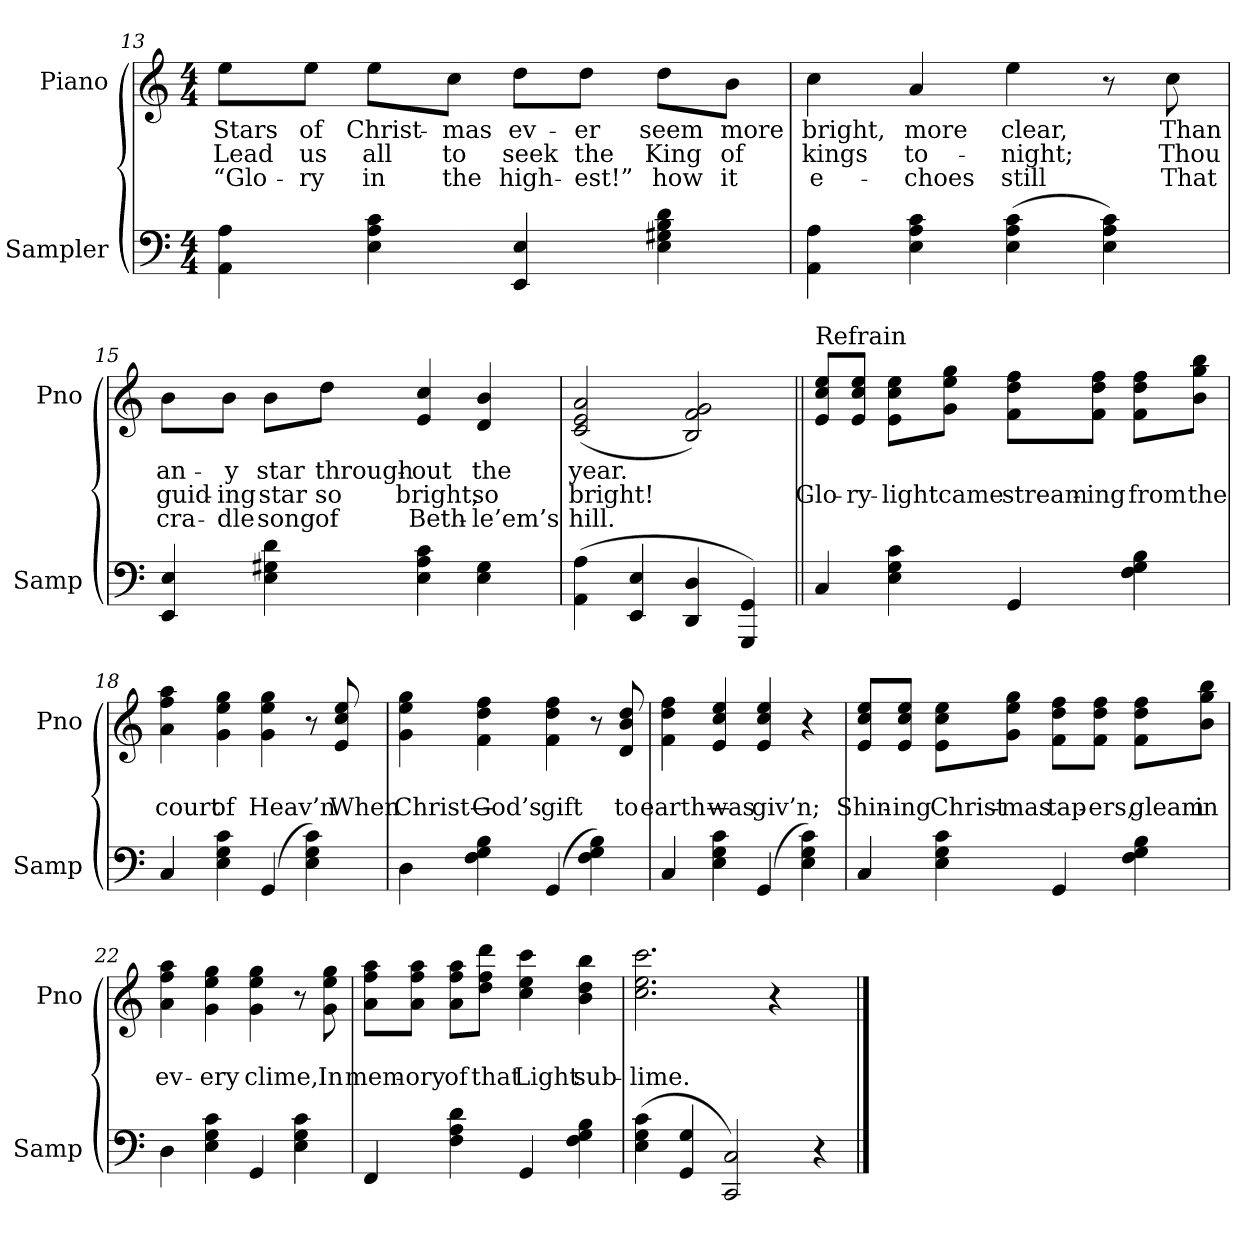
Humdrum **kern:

**kern	**kern	**text	**text	**text
*part2	*part1	*part1	*part1	*part1
*staff2	*staff1	*staff1	*staff1	*staff1
*I"Sampler	*I"Piano	*	*	*
*I'Samp	*I'Pno	*	*	*
*clefF4	*clefG2	*	*	*
*M4/4	*M4/4	*	*	*
=13	=13	=13	=13	=13
4AA 4A	8ee\L	Stars	Lead	“Glo-
.	8ee\J	of	us	-ry
4E 4A 4c	8ee\L	Christ-	all	in
.	8cc\J	-mas	to	the
4EE 4E	8dd\L	ev-	seek	high-
.	8dd\J	-er	the	-est!”
4E 4G#X 4B 4d	8dd\L	seem	King	how
.	8b\J	more	of	it
=14	=14	=14	=14	=14
4AA 4A	4cc	bright,	kings	e-
4E 4A 4c	4a	more	to-	-choes
(4E 4A 4c	4ee	clear,	-night;	still
4E 4A 4c)	8r	.	.	.
.	8cc	Than	Thou	That
=15	=15	=15	=15	=15
4EE 4E	8b\L	an-	guid-	cra-
.	8b\J	-y	-ing	-dle
4E 4G#X 4d	8b\L	star	star	song
.	8dd\J	through-	so	of
4E 4A 4c	4e 4cc	-out	bright,	Beth-
4E 4G#	4d 4b	the	so	-le’em’s
=16	=16	=16	=16	=16
(4AA 4A	(2c 2e 2a	year.	bright!	hill.
4EE 4E	.	.	.	.
4DD 4D	2B 2f 2g)	.	.	.
4GGG 4GG)	.	.	.	.
=17||	=17||	=17||	=17||	=17||
!	!LO:TX:t=Refrain	!	!	!
4C	8e/ 8cc/ 8ee/L	.	Glo-	.
.	8e/ 8cc/ 8ee/J	.	-ry-	.
4E 4G 4c	8e\ 8cc\ 8ee\L	.	-light	.
.	8g\ 8ee\ 8gg\J	.	came	.
4GG	8f\ 8dd\ 8ff\L	.	stream-	.
.	8f\ 8dd\ 8ff\J	.	-ing	.
4F 4G 4B	8f\ 8dd\ 8ff\L	.	from	.
.	8b\ 8gg\ 8bb\J	.	the	.
=18	=18	=18	=18	=18
4C	4a 4ff 4aa	.	court	.
4E 4G 4c	4g 4ee 4gg	.	of	.
(4GG	4g 4ee 4gg	.	Heav’n	.
4E 4G 4c)	8r	.	.	.
.	8e 8cc 8ee	.	When	.
=19	=19	=19	=19	=19
4D	4g 4ee 4gg	.	Christ—	.
4F 4G 4B	4f 4dd 4ff	.	God’s	.
(4GG	4f 4dd 4ff	.	gift	.
4F 4G 4B)	8r	.	.	.
.	8d 8b 8dd	.	to	.
=20	=20	=20	=20	=20
4C	4f 4dd 4ff	.	earth—	.
4E 4G 4c	4e 4cc 4ee	.	was	.
(4GG	4e 4cc 4ee	.	giv’n;	.
4E 4G 4c)	4r	.	.	.
=21	=21	=21	=21	=21
4C	8e/ 8cc/ 8ee/L	.	Shin-	.
.	8e/ 8cc/ 8ee/J	.	-ing	.
4E 4G 4c	8e\ 8cc\ 8ee\L	.	Christ-	.
.	8g\ 8ee\ 8gg\J	.	-mas	.
4GG	8f\ 8dd\ 8ff\L	.	tap-	.
.	8f\ 8dd\ 8ff\J	.	-ers,	.
4F 4G 4B	8f\ 8dd\ 8ff\L	.	gleam	.
.	8b\ 8gg\ 8bb\J	.	in	.
=22	=22	=22	=22	=22
4D	4a 4ff 4aa	.	ev-	.
4E 4G 4c	4g 4ee 4gg	.	-ery	.
4GG	4g 4ee 4gg	.	clime,	.
4E 4G 4c	8r	.	.	.
.	8g 8ee 8gg	.	In	.
=23	=23	=23	=23	=23
4FF	8a\ 8ff\ 8aa\L	.	mem-	.
.	8a\ 8ff\ 8aa\J	.	-ory	.
4F 4A 4d	8a\ 8ff\ 8aa\L	.	of	.
.	8dd\ 8ff\ 8ddd\J	.	that	.
4GG	4cc 4ee 4ccc	.	Light	.
4F 4G 4B	4b 4dd 4bb	.	sub-	.
=24	=24	=24	=24	=24
(4E 4G 4c	2.cc 2.ee 2.ccc	.	-lime.	.
4GG 4G	.	.	.	.
2CC 2C)	.	.	.	.
.	4r	.	.	.
4r	4ryy	.	.	.
==	==	==	==	==
*-	*-	*-	*-	*-
